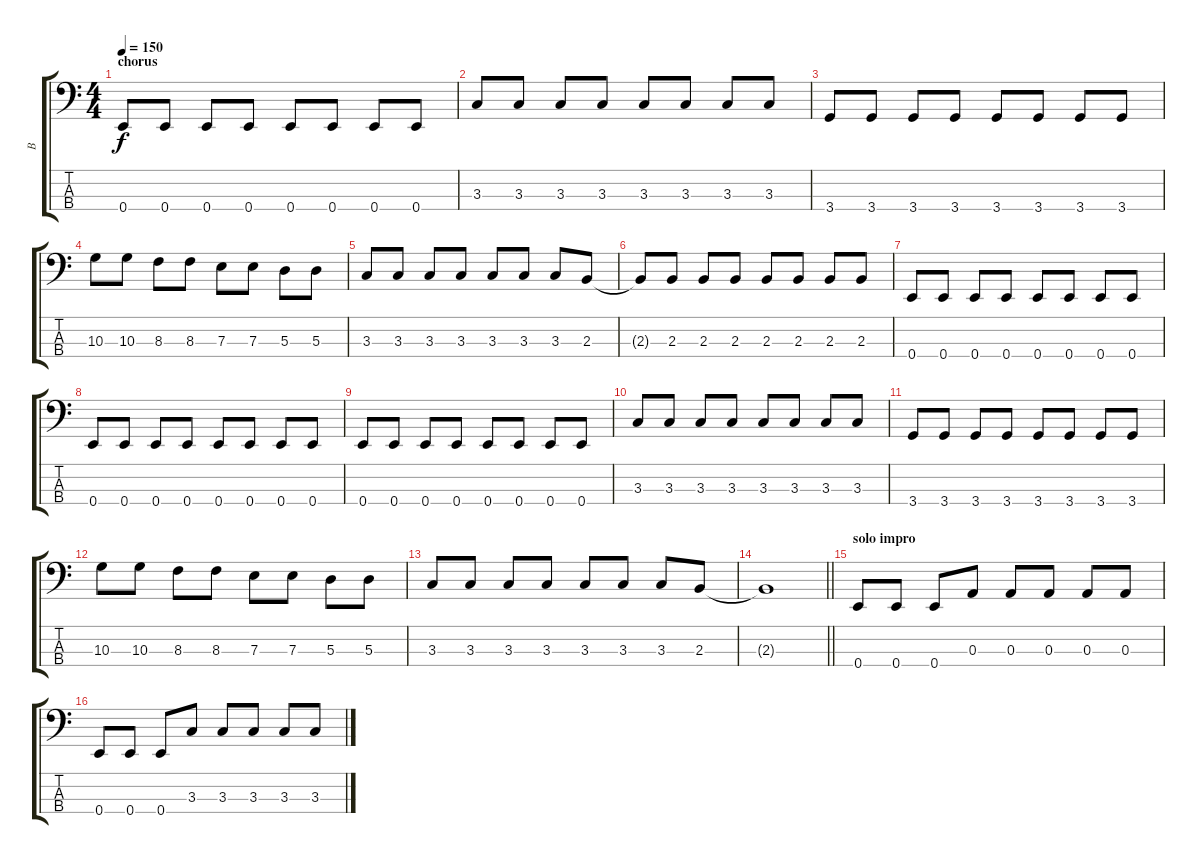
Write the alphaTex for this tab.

\track ("B" "B") {instrument electricbassfinger}
\staff {score tabs}
\tuning (G2 D2 A1 E1) {hide}
\ts (4 4)
\section ("" "chorus")
\tempo 150
\clef f4
\ks c
0.4.8{dy f} 0.4.8 0.4.8 0.4.8 0.4.8 0.4.8 0.4.8 0.4.8 |
3.3.8 3.3.8 3.3.8 3.3.8 3.3.8 3.3.8 3.3.8 3.3.8 |
3.4.8 3.4.8 3.4.8 3.4.8 3.4.8 3.4.8 3.4.8 3.4.8 |
10.3.8 10.3.8 8.3.8 8.3.8 7.3.8 7.3.8 5.3.8 5.3.8 |
3.3.8 3.3.8 3.3.8 3.3.8 3.3.8 3.3.8 3.3.8 2.3.8 |
2.3{t}.8 2.3.8 2.3.8 2.3.8 2.3.8 2.3.8 2.3.8 2.3.8 |
0.4.8 0.4.8 0.4.8 0.4.8 0.4.8 0.4.8 0.4.8 0.4.8 |
0.4.8 0.4.8 0.4.8 0.4.8 0.4.8 0.4.8 0.4.8 0.4.8 |
0.4.8 0.4.8 0.4.8 0.4.8 0.4.8 0.4.8 0.4.8 0.4.8 |
3.3.8 3.3.8 3.3.8 3.3.8 3.3.8 3.3.8 3.3.8 3.3.8 |
3.4.8 3.4.8 3.4.8 3.4.8 3.4.8 3.4.8 3.4.8 3.4.8 |
10.3.8 10.3.8 8.3.8 8.3.8 7.3.8 7.3.8 5.3.8 5.3.8 |
3.3.8 3.3.8 3.3.8 3.3.8 3.3.8 3.3.8 3.3.8 2.3.8 |
\barLineRight lightlight
2.3{t}.1 |
\section ("" "solo impro")
0.4.8 0.4.8 0.4.8 0.3.8 0.3.8 0.3.8 0.3.8 0.3.8 |
0.4.8 0.4.8 0.4.8 3.3.8 3.3.8 3.3.8 3.3.8 3.3.8
